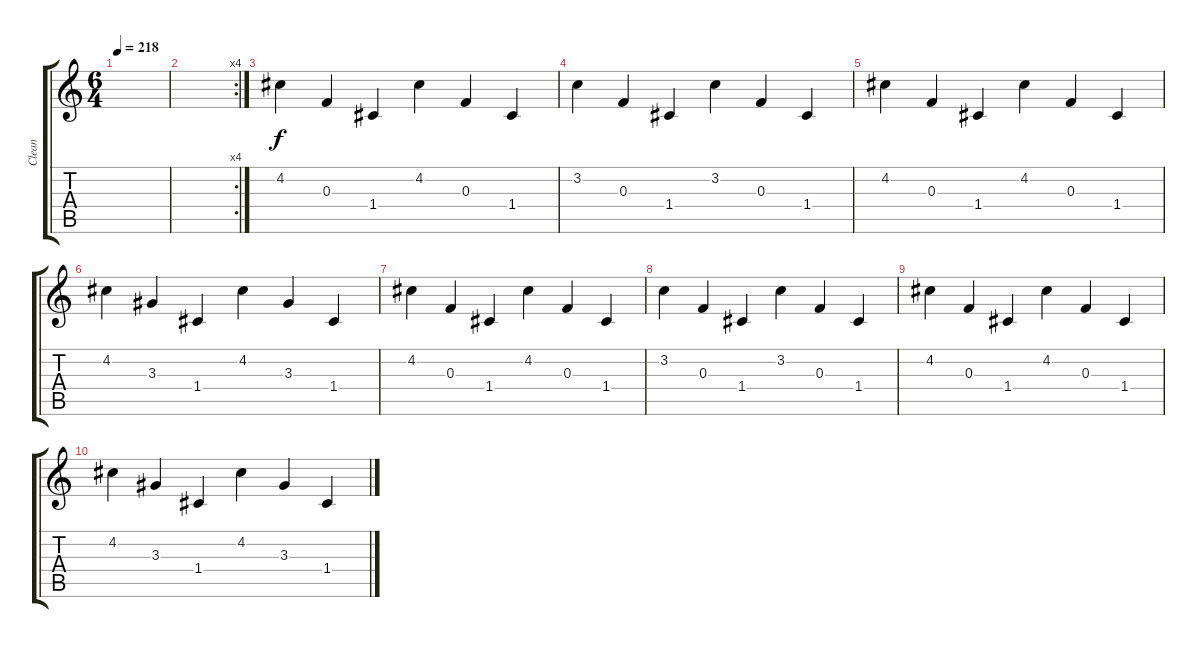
\track ("Clean" "Clean") {instrument electricguitarjazz}
\staff {score tabs}
\tuning (D4 A3 F3 C3 G2 C2) {hide}
\ts (6 4)
\tempo 218
\clef g2
\ks c
|
\rc 4
|
4.2.4 0.3.4 1.4.4 4.2.4 0.3.4 1.4.4 |
3.2.4 0.3.4 1.4.4 3.2.4 0.3.4 1.4.4 |
4.2.4 0.3.4 1.4.4 4.2.4 0.3.4 1.4.4 |
4.2.4 3.3.4 1.4.4 4.2.4 3.3.4 1.4.4 |
4.2.4 0.3.4 1.4.4 4.2.4 0.3.4 1.4.4 |
3.2.4 0.3.4 1.4.4 3.2.4 0.3.4 1.4.4 |
4.2.4 0.3.4 1.4.4 4.2.4 0.3.4 1.4.4 |
4.2.4 3.3.4 1.4.4 4.2.4 3.3.4 1.4.4
